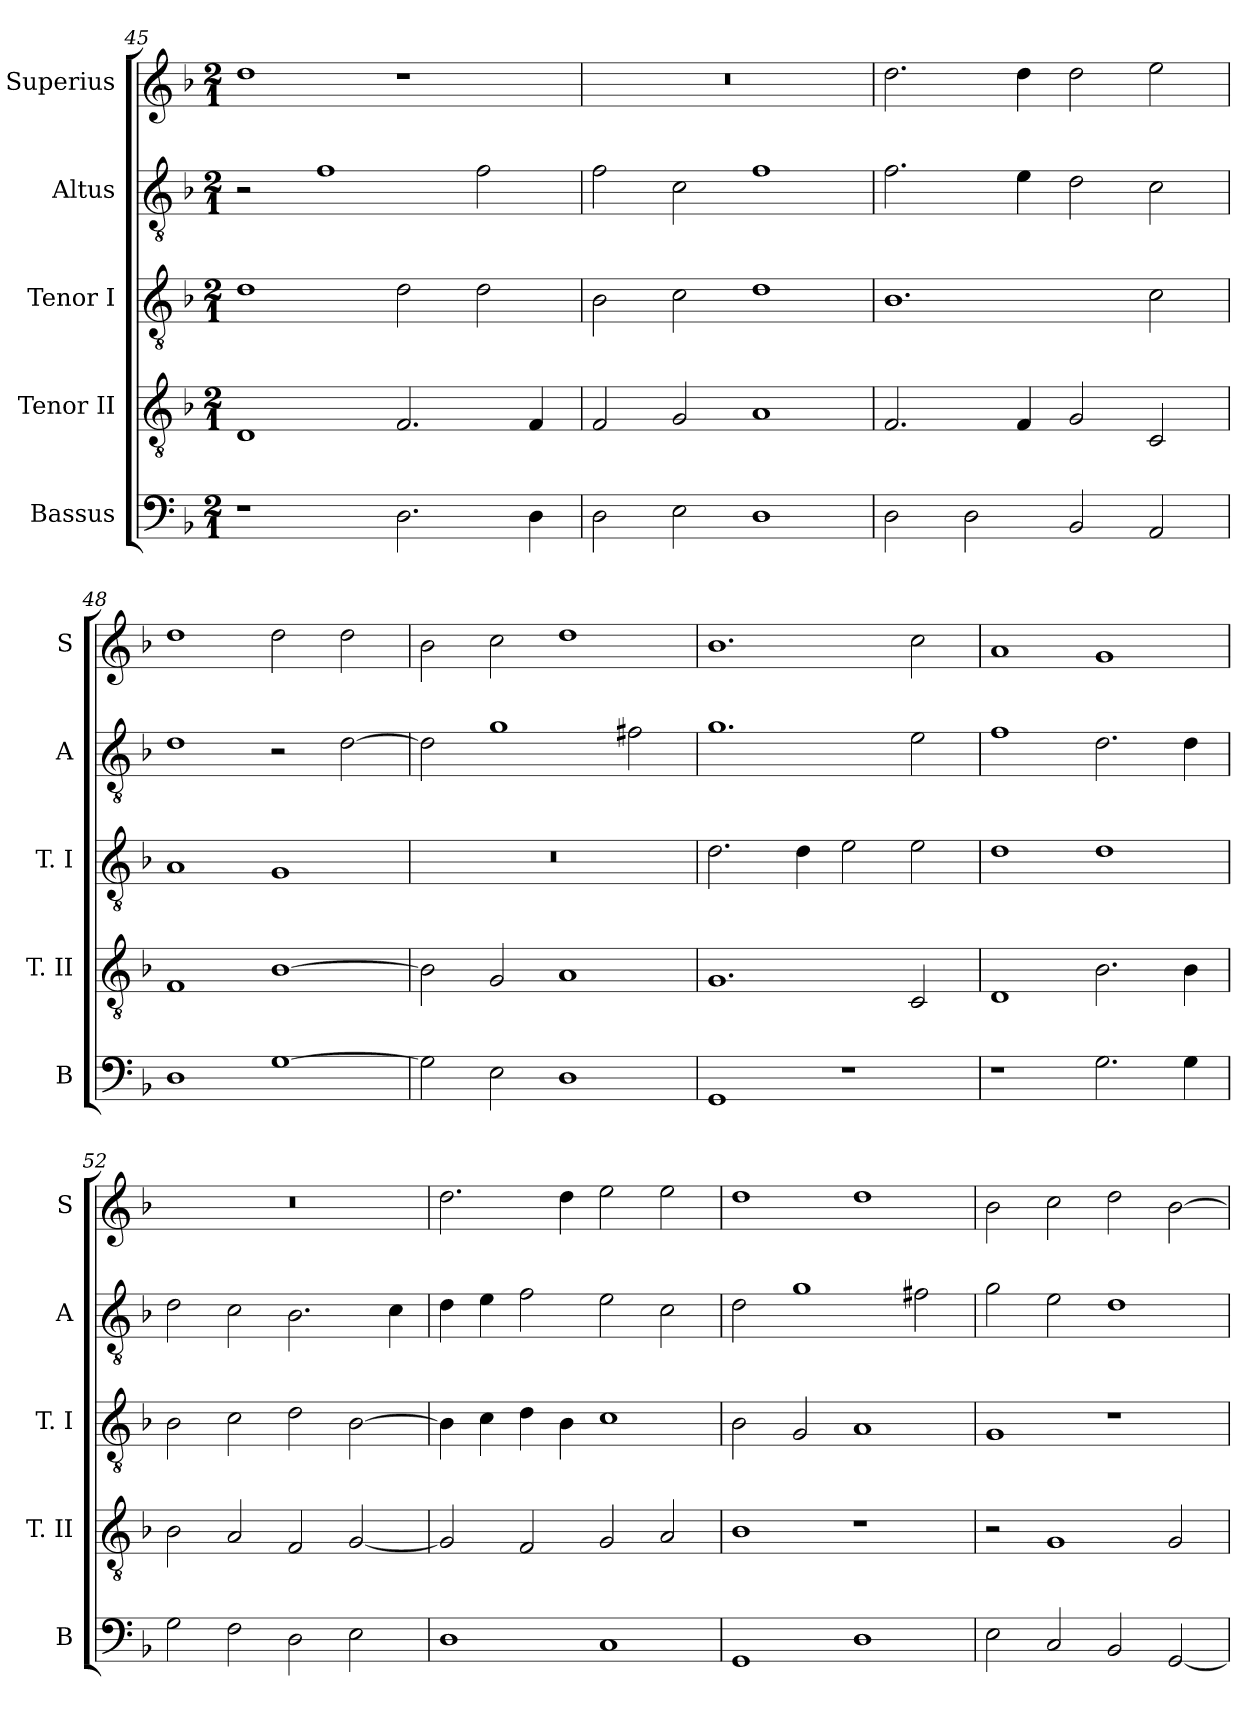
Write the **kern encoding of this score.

**kern	**kern	**kern	**kern	**kern
*part5	*part4	*part3	*part2	*part1
*staff5	*staff4	*staff3	*staff2	*staff1
*I"Bassus	*I"Tenor II	*I"Tenor I	*I"Altus	*I"Superius
*I'B	*I'T. II	*I'T. I	*I'A	*I'S
*clefF4	*clefGv2	*clefGv2	*clefGv2	*clefG2
*k[b-]	*k[b-]	*k[b-]	*k[b-]	*k[b-]
*F:	*F:	*F:	*F:	*F:
*M2/1	*M2/1	*M2/1	*M2/1	*M2/1
=45	=45	=45	=45	=45
1r	1D	1d	2r	1dd
.	.	.	1f	.
2.D	2.F	2d	.	1r
.	.	2d	2f	.
4D	4F	.	.	.
=46	=46	=46	=46	=46
2D	2F	2B-	2f	0r
2E	2G	2c	2c	.
1D	1A	1d	1f	.
=47	=47	=47	=47	=47
2D	2.F	1.B-	2.f	2.dd
2D	.	.	.	.
.	4F	.	4e	4dd
2BB-	2G	.	2d	2dd
2AA	2C	2c	2c	2ee
=48	=48	=48	=48	=48
1D	1F	1A	1d	1dd
[1G	[1B-	1G	2r	2dd
.	.	.	[2d	2dd
=49	=49	=49	=49	=49
2G]	2B-]	0r	2d]	2b-
2E	2G	.	1g	2cc
1D	1A	.	.	1dd
.	.	.	2f#X	.
=50	=50	=50	=50	=50
1GG	1.G	2.d	1.g	1.b-
.	.	4d	.	.
1r	.	2e	.	.
.	2C	2e	2e	2cc
=51	=51	=51	=51	=51
1r	1D	1d	1f	1a
2.G	2.B-	1d	2.d	1g
4G	4B-	.	4d	.
=52	=52	=52	=52	=52
2G	2B-	2B-	2d	0r
2F	2A	2c	2c	.
2D	2F	2d	2.B-	.
2E	[2G	[2B-	.	.
.	.	.	4c	.
=53	=53	=53	=53	=53
1D	2G]	4B-]	4d	2.dd
.	.	4c	4e	.
.	2F	4d	2f	.
.	.	4B-	.	4dd
1C	2G	1c	2e	2ee
.	2A	.	2c	2ee
=54	=54	=54	=54	=54
1GG	1B-	2B-	2d	1dd
.	.	2G	1g	.
1D	1r	1A	.	1dd
.	.	.	2f#X	.
=55	=55	=55	=55	=55
2E	2r	1G	2g	2b-
2C	1G	.	2e	2cc
2BB-	.	1r	1d	2dd
[2GG	2G	.	.	[2b-
=	=	=	=	=
*-	*-	*-	*-	*-
